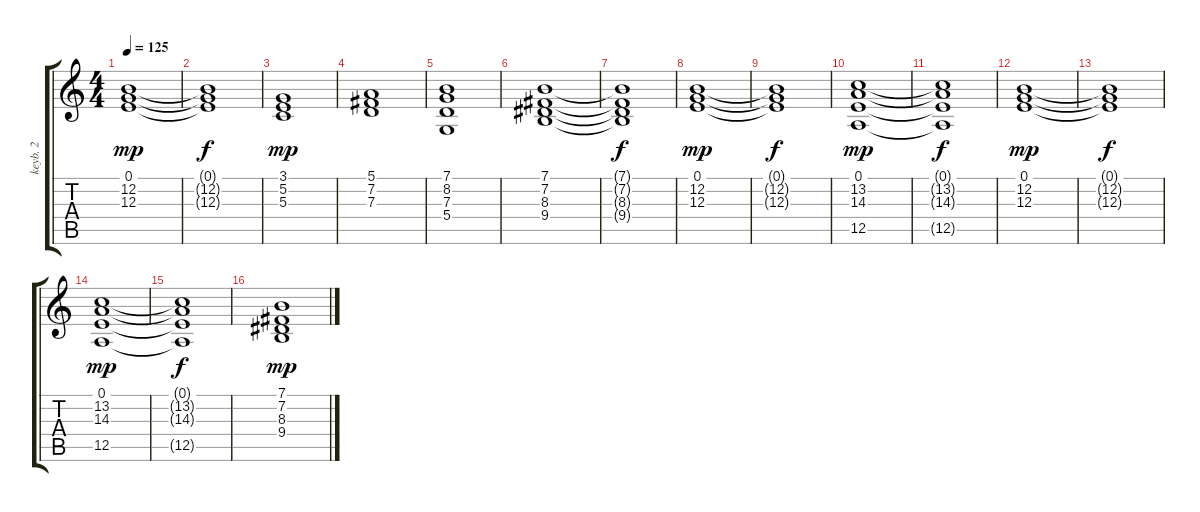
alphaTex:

\track ("keyb. 2" "keyb. 2") {instrument stringensemble1}
\staff {score tabs}
\tuning (E4 B3 G3 D3 A2 E2) {hide}
\ts (4 4)
\tempo 125
\clef g2
\ks c
(0.1 12.2 12.3).1{dy mp} |
(0.1{t} 12.2{t} 12.3{t}).1{dy f} |
(3.1 5.2 5.3).1{dy mp} |
(5.1 7.2 7.3).1 |
(7.1 8.2 7.3 5.4).1 |
(7.1 7.2 8.3 9.4).1 |
(7.1{t} 7.2{t} 8.3{t} 9.4{t}).1{dy f} |
(0.1 12.2 12.3).1{dy mp} |
(0.1{t} 12.2{t} 12.3{t}).1{dy f} |
(0.1 13.2 14.3 12.5).1{dy mp} |
(0.1{t} 13.2{t} 14.3{t} 12.5{t}).1{dy f} |
(0.1 12.2 12.3).1{dy mp} |
(0.1{t} 12.2{t} 12.3{t}).1{dy f} |
(0.1 13.2 14.3 12.5).1{dy mp} |
(0.1{t} 13.2{t} 14.3{t} 12.5{t}).1{dy f} |
(7.1 7.2 8.3 9.4).1{dy mp}
